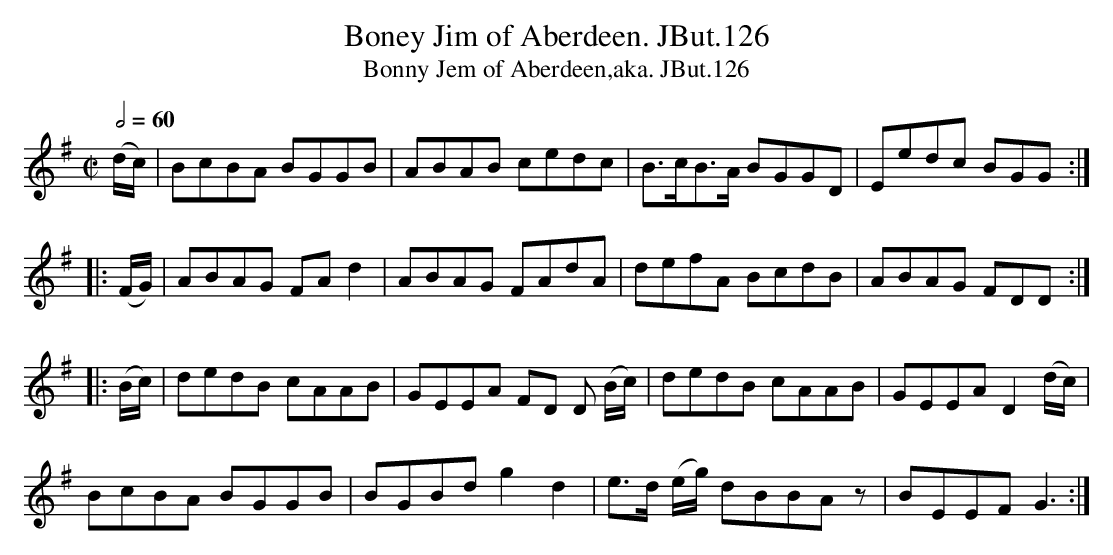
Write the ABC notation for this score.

X:1
T:Boney Jim of Aberdeen. JBut.126
T:Bonny Jem of Aberdeen,aka. JBut.126
M:C|
L:1/8
Q:1/2=60
K:G
(d/c/)|BcBA BGGB|ABAB cedc|B>cB>A BGGD|Eedc BGG:|
|:(F/G/)|ABAG FA d2|ABAG FAdA|defA BcdB|ABAG FDD:|
|:(B/c/)|dedB cAAB|GEEA FD D (B/c/)|dedB cAAB|GEEA D2 (d/c/)|
BcBA BGGB|BGBd g2d2|e>d (e/g/) dBBA z|BEEF G3:|
